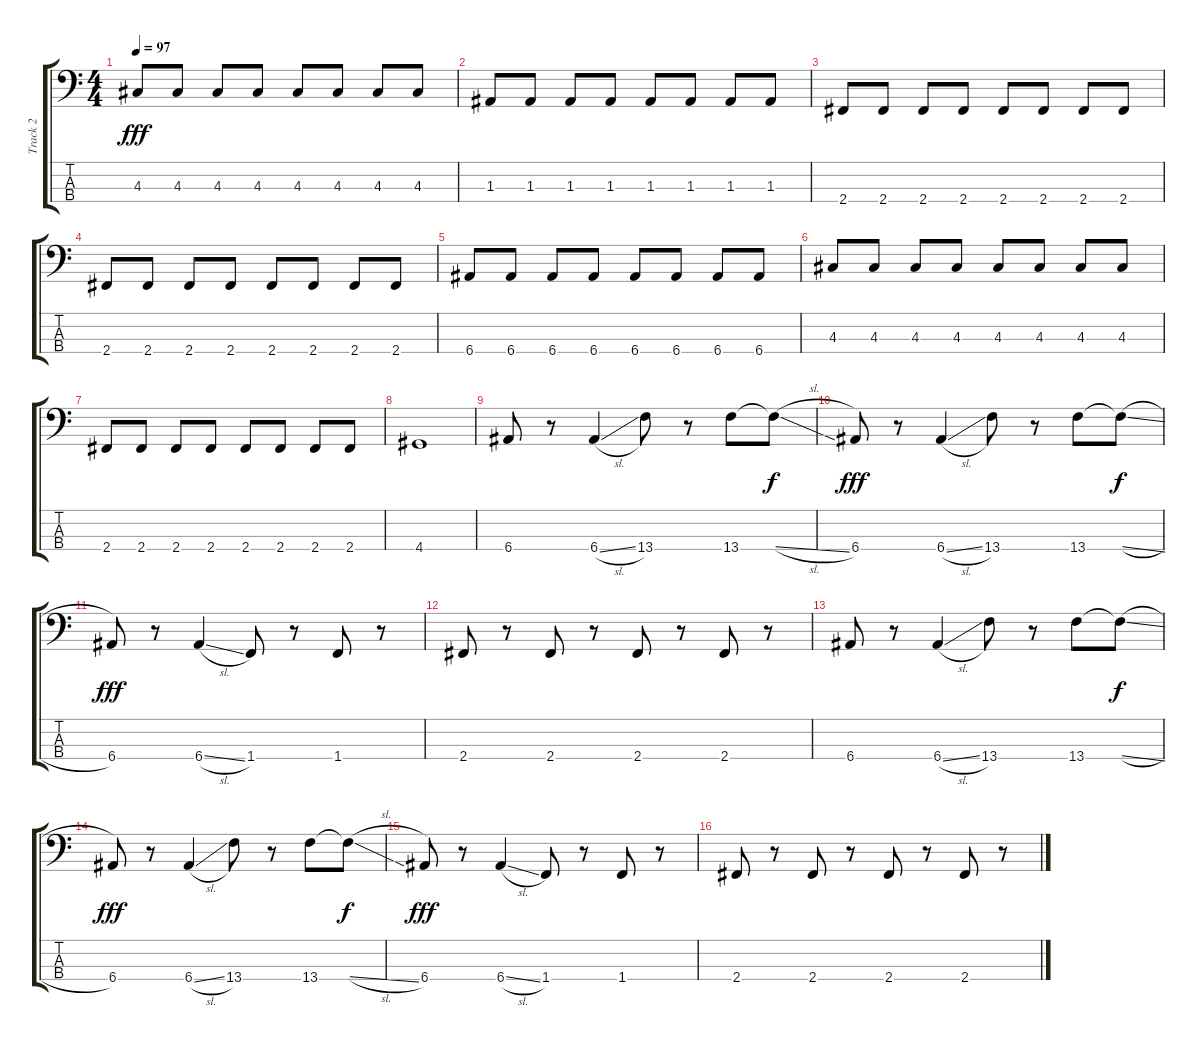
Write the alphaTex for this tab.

\track ("Track 2" "Track 2") {instrument electricbassfinger}
\staff {score tabs}
\tuning (G2 D2 A1 E1) {hide}
\ts (4 4)
\tempo 97
\clef f4
\ks c
4.3.8{dy fff} 4.3.8 4.3.8 4.3.8 4.3.8 4.3.8 4.3.8 4.3.8 |
1.3.8 1.3.8 1.3.8 1.3.8 1.3.8 1.3.8 1.3.8 1.3.8 |
2.4.8 2.4.8 2.4.8 2.4.8 2.4.8 2.4.8 2.4.8 2.4.8 |
2.4.8 2.4.8 2.4.8 2.4.8 2.4.8 2.4.8 2.4.8 2.4.8 |
6.4.8 6.4.8 6.4.8 6.4.8 6.4.8 6.4.8 6.4.8 6.4.8 |
4.3.8 4.3.8 4.3.8 4.3.8 4.3.8 4.3.8 4.3.8 4.3.8 |
2.4.8 2.4.8 2.4.8 2.4.8 2.4.8 2.4.8 2.4.8 2.4.8 |
4.4.1 |
6.4.8 r.8 6.4{sl}.4 13.4.8 r.8 13.4.8 13.4{sl t}.8{dy f} |
6.4.8{dy fff} r.8 6.4{sl}.4 13.4.8 r.8 13.4.8 13.4{sl t}.8{dy f} |
6.4.8{dy fff} r.8 6.4{sl}.4 1.4.8 r.8 1.4.8 r.8 |
2.4.8 r.8 2.4.8 r.8 2.4.8 r.8 2.4.8 r.8 |
6.4.8 r.8 6.4{sl}.4 13.4.8 r.8 13.4.8 13.4{sl t}.8{dy f} |
6.4.8{dy fff} r.8 6.4{sl}.4 13.4.8 r.8 13.4.8 13.4{sl t}.8{dy f} |
6.4.8{dy fff} r.8 6.4{sl}.4 1.4.8 r.8 1.4.8 r.8 |
2.4.8 r.8 2.4.8 r.8 2.4.8 r.8 2.4.8 r.8
